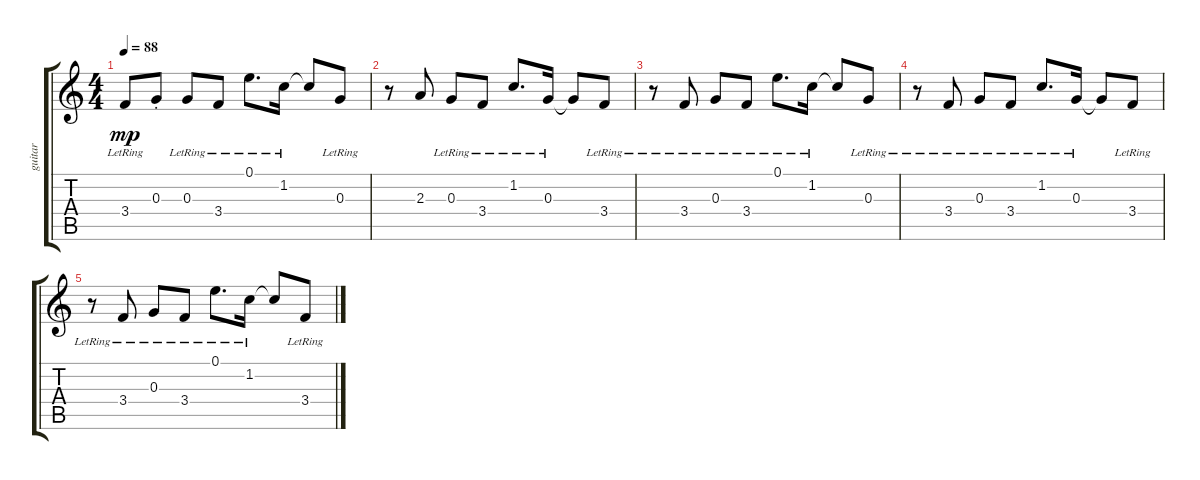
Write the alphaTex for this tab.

\track ("guitar" "guitar") {instrument distortionguitar}
\staff {score tabs}
\tuning (E4 B3 G3 D3 A2 E2) {hide}
\ts (4 4)
\tempo 88
\clef g2
\ks c
3.4{lr}.8{dy mp} 0.3{st}.8 0.3{lr}.8 3.4{lr}.8 0.1{lr}.8{d} 1.2{lr}.16 1.2{t}.8 0.3{lr}.8 |
r.8 2.3.8 0.3{lr}.8 3.4{lr}.8 1.2{lr}.8{d} 0.3{lr}.16 0.3{t}.8 3.4{lr}.8 |
r.8 3.4{lr}.8 0.3{lr}.8 3.4{lr}.8 0.1{lr}.8{d} 1.2{lr}.16 1.2{t}.8 0.3{lr}.8 |
r.8 3.4{lr}.8 0.3{lr}.8 3.4{lr}.8 1.2{lr}.8{d} 0.3{lr}.16 0.3{t}.8 3.4{lr}.8 |
r.8 3.4{lr}.8 0.3{lr}.8 3.4{lr}.8 0.1{lr}.8{d} 1.2{lr}.16 1.2{t}.8 3.4{lr}.8
